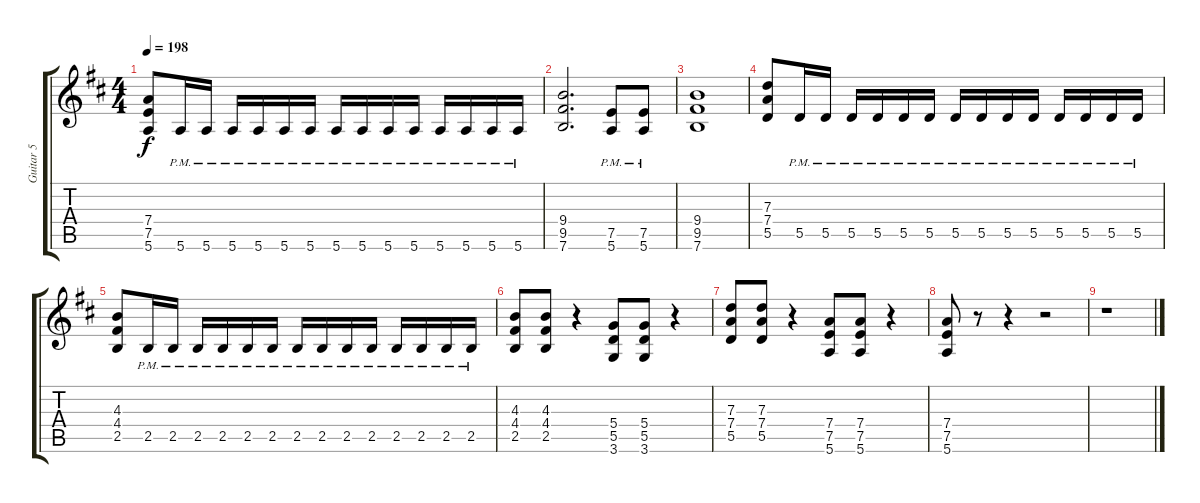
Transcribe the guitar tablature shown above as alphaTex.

\track ("Guitar 5" "Guitar 5") {instrument distortionguitar}
\staff {score tabs}
\tuning (E4 B3 G3 D3 A2 E2) {hide}
\ts (4 4)
\tempo 198
\clef g2
\ks bminor
(7.4 7.5 5.6).8{dy f} 5.6{pm}.16 5.6{pm}.16 5.6{pm}.16 5.6{pm}.16 5.6{pm}.16 5.6{pm}.16 5.6{pm}.16 5.6{pm}.16 5.6{pm}.16 5.6{pm}.16 5.6{pm}.16 5.6{pm}.16 5.6{pm}.16 5.6{pm}.16 |
(9.4 9.5 7.6).2{d} (7.5{pm} 5.6{pm}).8 (7.5{pm} 5.6{pm}).8 |
(9.4 9.5 7.6).1 |
(7.3 7.4 5.5).8 5.5{pm}.16 5.5{pm}.16 5.5{pm}.16 5.5{pm}.16 5.5{pm}.16 5.5{pm}.16 5.5{pm}.16 5.5{pm}.16 5.5{pm}.16 5.5{pm}.16 5.5{pm}.16 5.5{pm}.16 5.5{pm}.16 5.5{pm}.16 |
(4.3 4.4 2.5).8 2.5{pm}.16 2.5{pm}.16 2.5{pm}.16 2.5{pm}.16 2.5{pm}.16 2.5{pm}.16 2.5{pm}.16 2.5{pm}.16 2.5{pm}.16 2.5{pm}.16 2.5{pm}.16 2.5{pm}.16 2.5{pm}.16 2.5{pm}.16 |
(4.3 4.4 2.5).8 (4.3 4.4 2.5).8 r.4 (5.4 5.5 3.6).8 (5.4 5.5 3.6).8 r.4 |
(7.3 7.4 5.5).8 (7.3 7.4 5.5).8 r.4 (7.4 7.5 5.6).8 (7.4 7.5 5.6).8 r.4 |
(7.4 7.5 5.6).8 r.8 r.4 r.2 |
r.1
